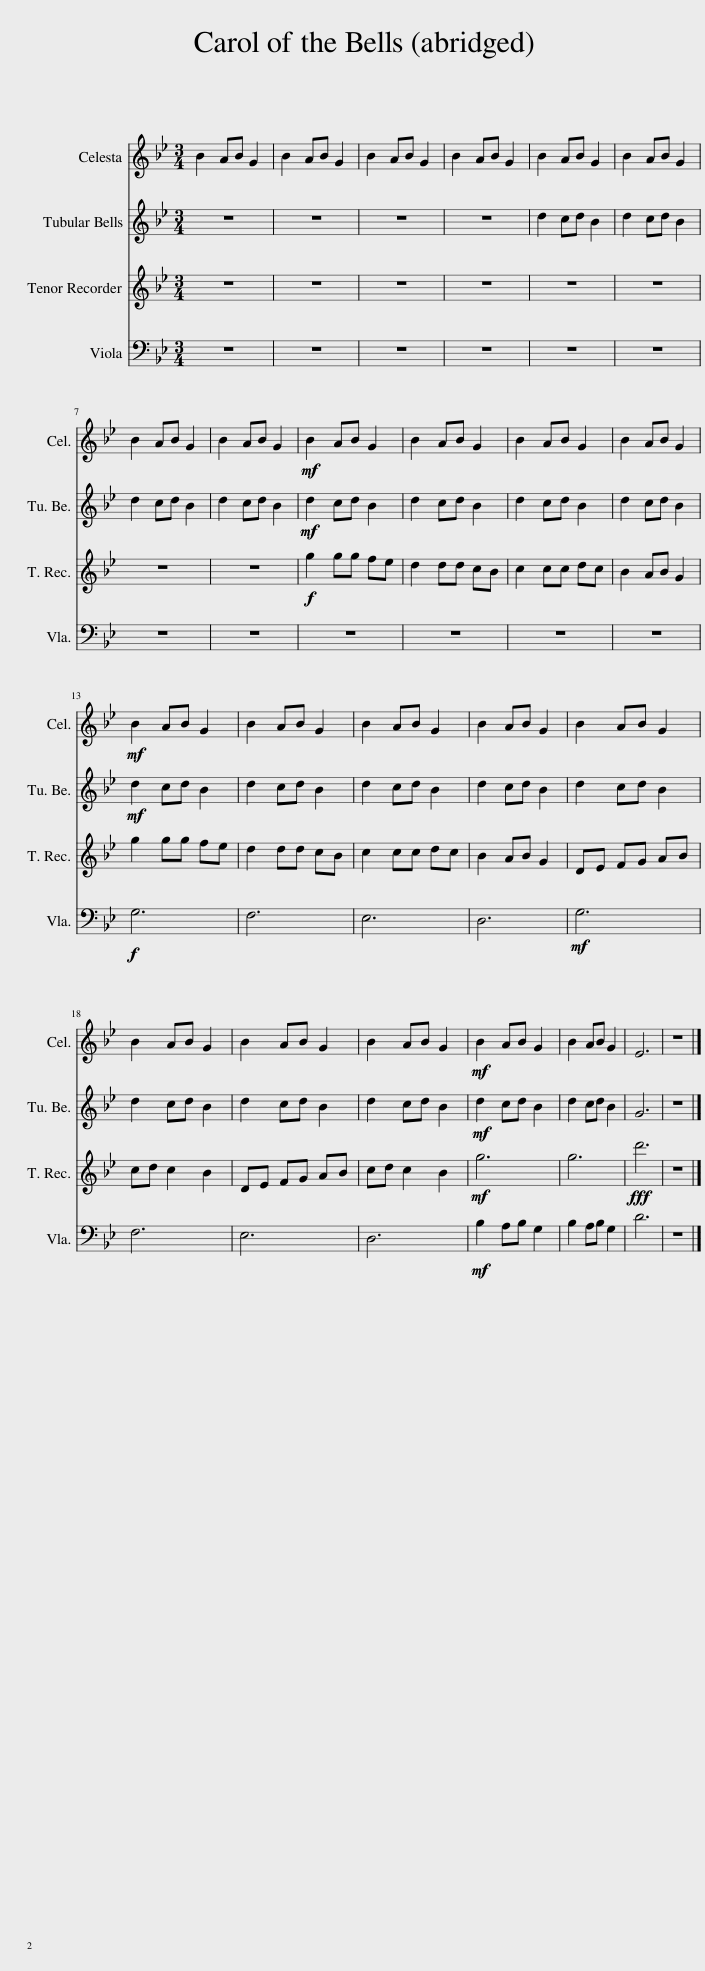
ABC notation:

X:1
%%score 1 2 3 4
L:1/8
M:3/4
I:linebreak $
K:Bb
V:1 treble transpose=12
V:2 treble
V:3 treble
V:4 bass
V:1
 B2 AB G2 | B2 AB G2 | B2 AB G2 | B2 AB G2 | B2 AB G2 | %5
 B2 AB G2 |$ B2 AB G2 | B2 AB G2 |!mf! B2 AB G2 | B2 AB G2 | %10
 B2 AB G2 | B2 AB G2 |$!mf! B2 AB G2 | B2 AB G2 | B2 AB G2 | %15
 B2 AB G2 | B2 AB G2 |$ B2 AB G2 | B2 AB G2 | B2 AB G2 | %20
!mf! B2 AB G2 | B2 AB G2 | E6 | z6 |] %24
V:2
 z6 | z6 | z6 | z6 | d2 cd B2 | %5
 d2 cd B2 |$ d2 cd B2 | d2 cd B2 |!mf! d2 cd B2 | d2 cd B2 | %10
 d2 cd B2 | d2 cd B2 |$!mf! d2 cd B2 | d2 cd B2 | d2 cd B2 | %15
 d2 cd B2 | d2 cd B2 |$ d2 cd B2 | d2 cd B2 | d2 cd B2 | %20
!mf! d2 cd B2 | d2 cd B2 | G6 | z6 |] %24
V:3
 z6 | z6 | z6 | z6 | z6 | %5
 z6 |$ z6 | z6 |!f! g2 gg fe | d2 dd cB | %10
 c2 cc dc | B2 AB G2 |$ g2 gg fe | d2 dd cB | c2 cc dc | %15
 B2 AB G2 | DE FG AB |$ cd c2 B2 | DE FG AB | cd c2 B2 | %20
!mf! g6 | g6 |!fff! d'6 | z6 |] %24
V:4
 z6 | z6 | z6 | z6 | z6 | %5
 z6 |$ z6 | z6 | z6 | z6 | %10
 z6 | z6 |$!f! G,6 | F,6 | E,6 | %15
 D,6 |!mf! G,6 |$ F,6 | E,6 | D,6 | %20
!mf! B,2 A,B, G,2 | B,2 A,B, G,2 | D6 | z6 |] %24
